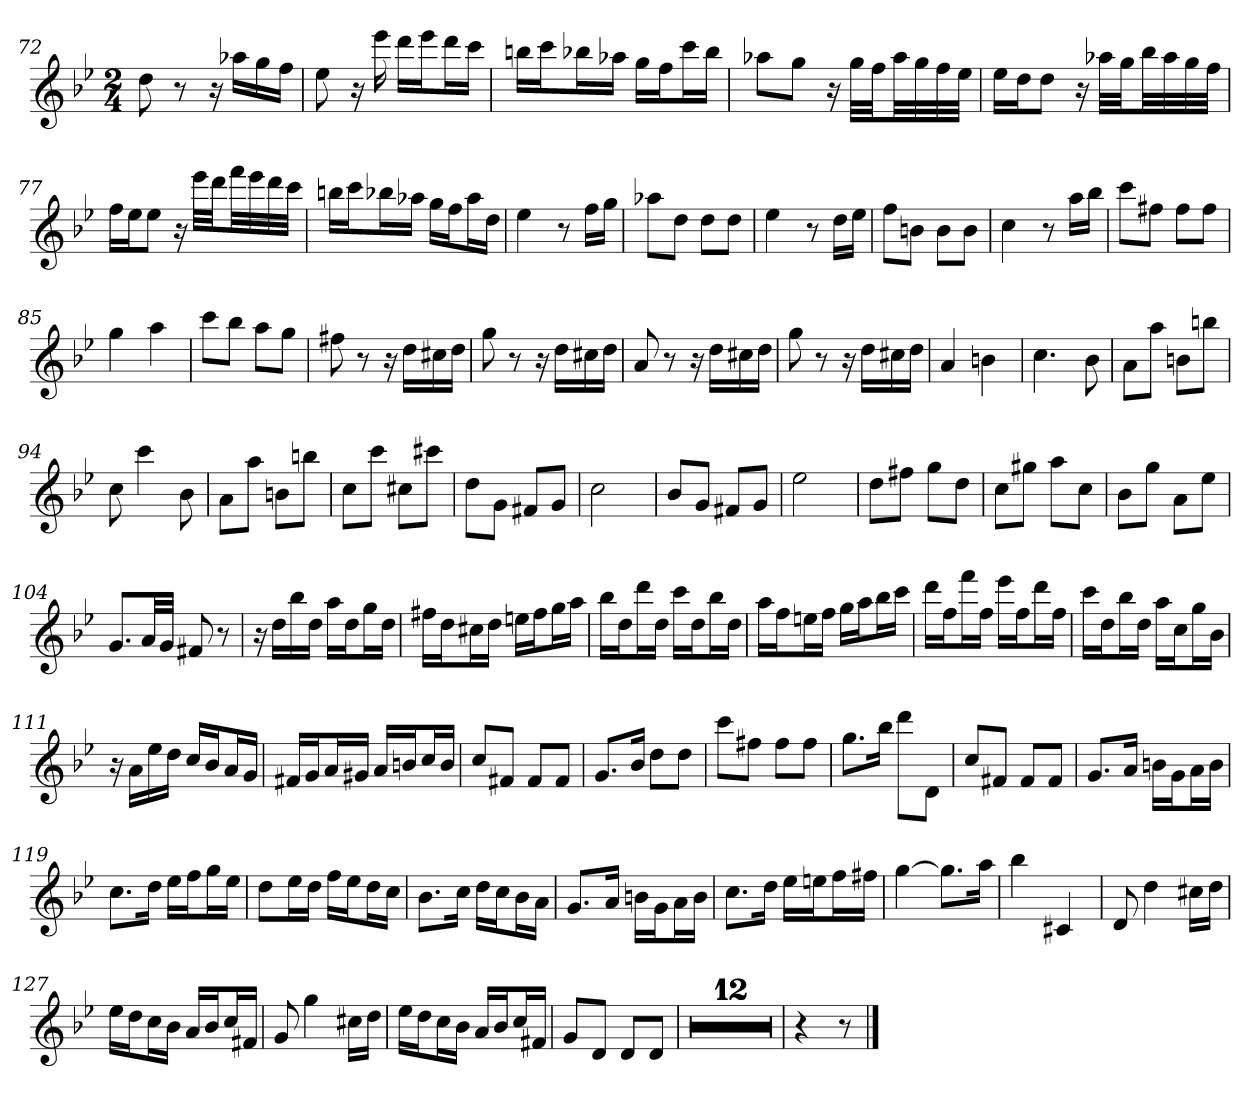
**kern
*part1
*staff1
*clefG2
*k[b-e-]
*g:
*M2/4
=72
8dd
8r
16r
16aa-X\LL
16gg\
16ff\JJ
=73
8ee-
16r
16eee-
16ddd\LL
16eee-\J
16ddd\L
16ccc\JJ
=74
16bbn\LL
16ccc\J
16bb-X\L
16aa-X\JJ
16gg\LL
16ff\J
16ccc\L
16bb-\JJ
=75
8aa-X\L
8gg\J
16r
32gg\LLL
32ff\JJ
32aa-\LL
32gg\
32ff\
32ee-\JJJ
=76
16ee-\LL
16dd\J
8dd\J
16r
32aa-X\LLL
32gg\JJ
32bb-\LL
32aa-\
32gg\
32ff\JJJ
=77
16ff\LL
16ee-\J
8ee-\J
16r
32eee-\LLL
32ddd\JJ
32fff\LL
32eee-\
32ddd\
32ccc\JJJ
=78
16bbn\LL
16ccc\J
16bb-X\L
16aa-X\JJ
16gg\LL
16ff\J
16aa-\L
16dd\JJ
=79
4ee-
8r
16ff\LL
16gg\JJ
=80
8aa-X\L
8dd\J
8dd\L
8dd\J
=81
4ee-
8r
16dd\LL
16ee-\JJ
=82
8ff\L
8bn\J
8b\L
8b\J
=83
4cc
8r
16aa\LL
16bb-\JJ
=84
8ccc\L
8ff#X\J
8ff#\L
8ff#\J
=85
4gg
4aa
=86
8ccc\L
8bb-\J
8aa\L
8gg\J
=87
8ff#X
8r
16r
16dd\LL
16cc#X\
16dd\JJ
=88
8gg
8r
16r
16dd\LL
16cc#X\
16dd\JJ
=89
8a
8r
16r
16dd\LL
16cc#X\
16dd\JJ
=90
8gg
8r
16r
16dd\LL
16cc#X\
16dd\JJ
=91
4a
4bn
=92
4.cc
8b-
=93
8a\L
8aa\J
8bn\L
8bbn\J
=94
8cc
4ccc
8b-
=95
8a\L
8aa\J
8bn\L
8bbn\J
=96
8cc\L
8ccc\J
8cc#X\L
8ccc#X\J
=97
8dd\L
8g\J
8f#X/L
8g/J
=98
2cc
=99
8b-/L
8g/J
8f#X/L
8g/J
=100
2ee-
=101
8dd\L
8ff#X\J
8gg\L
8dd\J
=102
8cc\L
8gg#X\J
8aa\L
8cc\J
=103
8b-\L
8gg\J
8a\L
8ee-\J
=104
8.g/L
32a/LL
32g/JJJ
8f#X
8r
=105
16r
16dd\LL
16bb-\
16dd\JJ
16aa\LL
16dd\J
16gg\L
16dd\JJ
=106
16ff#X\LL
16dd\J
16cc#X\L
16dd\JJ
16een\LL
16ff#\J
16gg\L
16aa\JJ
=107
16bb-\LL
16dd\J
16ddd\L
16dd\JJ
16ccc\LL
16dd\J
16bb-\L
16dd\JJ
=108
16aa\LL
16ff\J
16een\L
16ff\JJ
16gg\LL
16aa\J
16bb-\L
16ccc\JJ
=109
16ddd\LL
16ff\J
16fff\L
16ff\JJ
16eee-\LL
16ff\J
16ddd\L
16ff\JJ
=110
16ccc\LL
16dd\J
16bb-\L
16dd\JJ
16aa\LL
16cc\J
16gg\L
16b-\JJ
=111
16r
16a\LL
16ee-\
16dd\JJ
16cc/LL
16b-/J
16a/L
16g/JJ
=112
16f#X/LL
16g/J
16a/L
16g#X/JJ
16a/LL
16bn/J
16cc/L
16b/JJ
=113
8cc/L
8f#X/J
8f#/L
8f#/J
=114
8.g/L
16b-/Jk
8dd\L
8dd\J
=115
8ccc\L
8ff#X\J
8ff#\L
8ff#\J
=116
8.gg\L
16bb-\Jk
8ddd\L
8d\J
=117
8cc/L
8f#X/J
8f#/L
8f#/J
=118
8.g/L
16a/Jk
16bn\LL
16g\J
16a\L
16b\JJ
=119
8.cc\L
16dd\Jk
16ee-\LL
16ff\J
16gg\L
16ee-\JJ
=120
8dd\L
16ee-\L
16dd\JJ
16ff\LL
16ee-\J
16dd\L
16cc\JJ
=121
8.b-\L
16cc\Jk
16dd\LL
16cc\J
16b-\L
16a\JJ
=122
8.g/L
16a/Jk
16bn\LL
16g\J
16a\L
16b\JJ
=123
8.cc\L
16dd\Jk
16ee-\LL
16een\J
16ff\L
16ff#X\JJ
=124
[4gg
8.gg\L]
16aa\Jk
=125
4bb-
4c#X
=126
8d
4dd
16cc#X\LL
16dd\JJ
=127
16ee-\LL
16dd\J
16cc\L
16b-\JJ
16a/LL
16b-/J
16cc/L
16f#X/JJ
=128
8g
4gg
16cc#X\LL
16dd\JJ
=129
16ee-\LL
16dd\J
16cc\L
16b-\JJ
16a/LL
16b-/J
16cc/L
16f#X/JJ
=130
8g/L
8d/J
8d/L
8d/J
=131
2r
=132
2r
=133
2r
=134
2r
=135
2r
=136
2r
=137
2r
=138
2r
=139
2r
=140
2r
=141
2r
=142
2r
=143
4r
8r
==
*-
